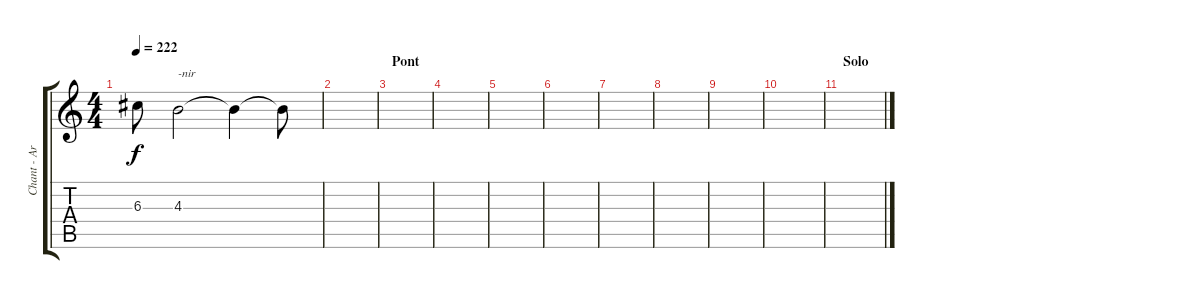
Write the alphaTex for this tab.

\track ("Chant - Arnaud" "Chant - Ar") {instrument overdrivenguitar}
\staff {score tabs}
\tuning (E4 B3 G3 D3 A2 E2) {hide}
\ts (4 4)
\tempo 222
\clef g2
\ks c
6.3{t}.8{dy f} 4.3.2{txt "-nir"} 4.3{t}.4 4.3{t}.8 |
|
\section ("" "Pont")
|
|
|
|
|
|
|
|
\section ("" "Solo")
